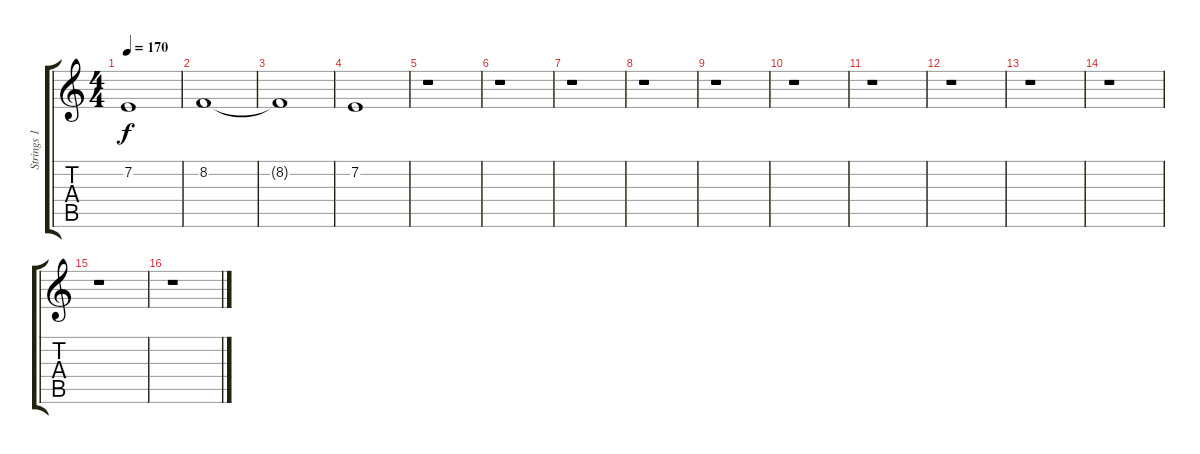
\track ("Strings 1" "Strings 1") {instrument tremolostrings}
\staff {score tabs}
\tuning (D4 A3 F3 C3 G2 C2) {hide}
\ts (4 4)
\tempo 170
\clef g2
\ks c
7.2.1{dy f} |
8.2.1 |
8.2{t}.1 |
7.2.1 |
r.1 |
r.1 |
r.1 |
r.1 |
r.1 |
r.1 |
r.1 |
r.1 |
r.1 |
r.1 |
r.1 |
r.1
